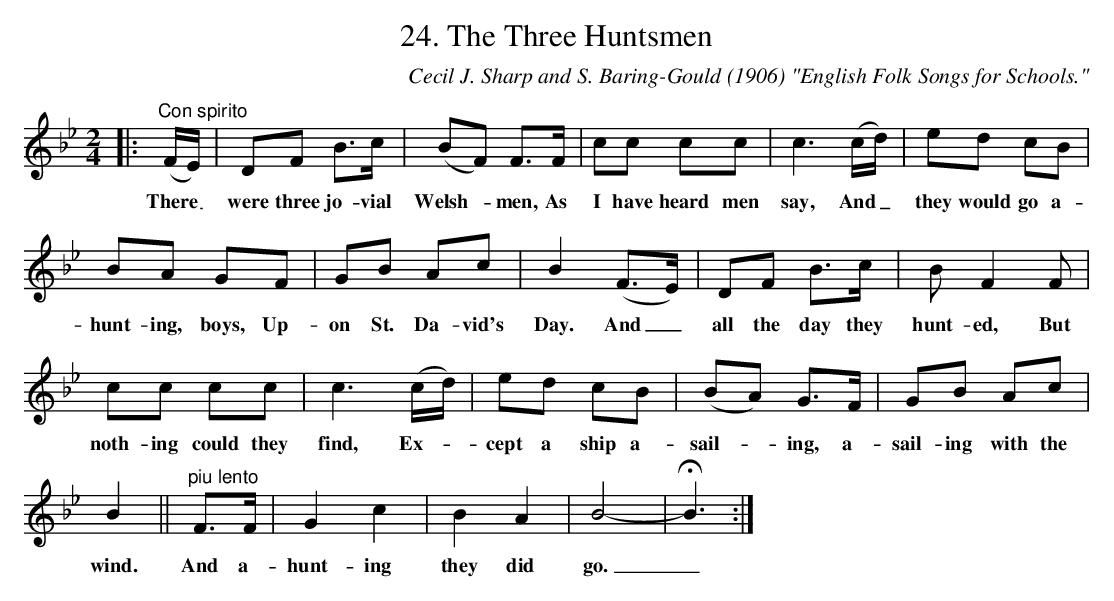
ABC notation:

X:1
T:24. The Three Huntsmen
C:Cecil J. Sharp and S. Baring-Gould (1906) "English Folk Songs for Schools."
L:1/8
M:2/4
K:Bb
|:"^Con spirito" (F/E/) | DF B>c | (BF) F>F | cc cc | c3 (c/d/) | ed cB |$ BA GF | GB Ac |
w: There _|were three jo- vial|Welsh- * men, As|I have heard  men|say, And _|they would go a-|hunt- ing,  boys, Up-|on St. Da- vid's|
B2 (F>E) | DF B>c | B F2 F |$ cc cc | c3 (c/d/) | ed cB | (BA) G>F | GB Ac |$ B2 ||
w: Day. And _|all the day they|hunt- ed, But|noth- ing could they|find, Ex- *|cept a ship a-|sail- * ing, a-|sail- ing with the|wind.|
"^piu lento" F>F | G2 c2 | B2 A2 | B4- | !fermata!B3 :|
w: And a-|hunt- ing|they did|go.|_|
